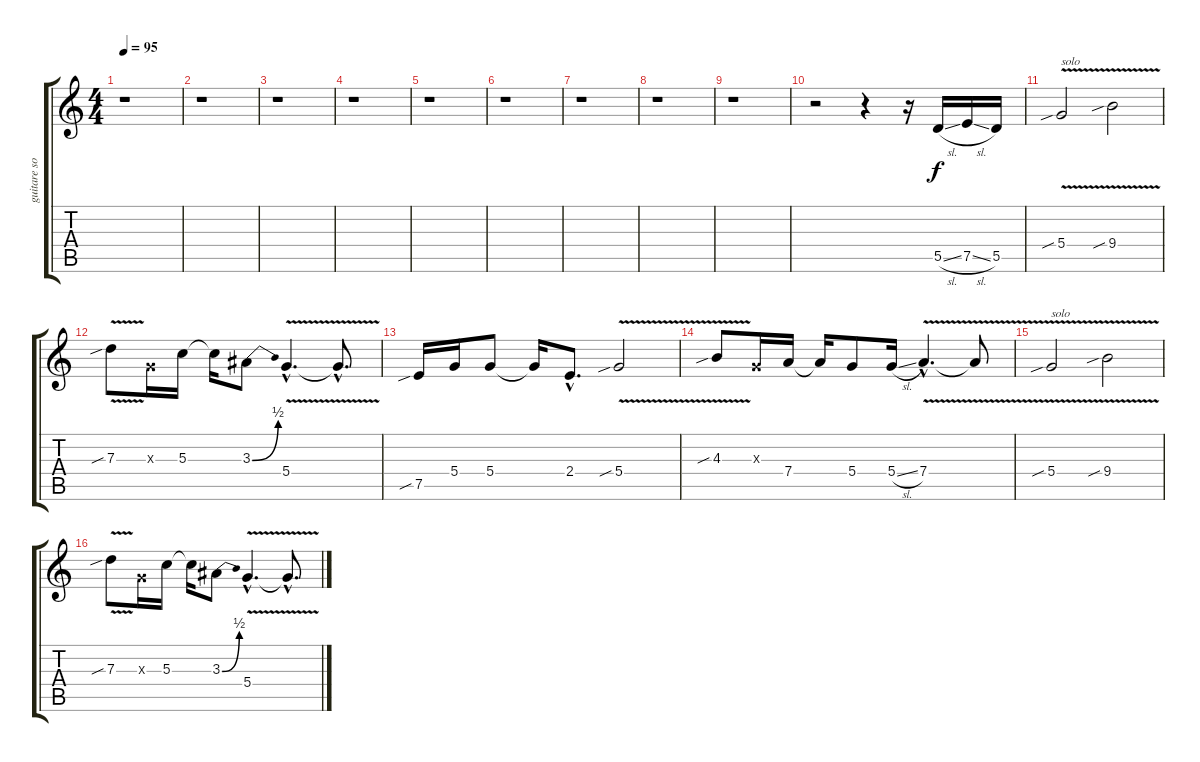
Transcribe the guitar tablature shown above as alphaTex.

\track ("guitare solo" "guitare so") {instrument overdrivenguitar}
\staff {score tabs}
\tuning (E4 B3 G3 D3 A2 E2) {hide}
\ts (4 4)
\tempo 95
\clef g2
\ks c
r.1{dy f} |
r.1 |
r.1 |
r.1 |
r.1 |
r.1 |
r.1 |
r.1 |
r.1 |
r.2 r.4 r.16 5.5{sl}.16 7.5{sl}.16 5.5.16 |
5.4{v sib}.2{txt "solo"} 9.4{v sib}.2 |
7.3{v sib}.8 0.3{x}.16 5.3.16 5.3{t}.16 3.3{be (bend 0 0 60 2)}.8 5.4{v hac}.4{d} 5.4{hac t}.8{d} |
7.5{sib}.16 5.4.16 5.4.8 5.4{t}.16 2.4{hac}.8{d} 5.4{v sib}.2 |
4.3{v sib}.8 0.3{x}.16 7.4.16 7.4{t}.16 5.4.8 5.4{sl}.16 7.4{v hac}.4{d} 7.4{t}.8 |
5.4{v sib}.2{txt "solo"} 9.4{v sib}.2 |
7.3{v sib}.8 0.3{x}.16 5.3.16 5.3{t}.16 3.3{be (bend 0 0 60 2)}.8 5.4{v hac}.4{d} 5.4{hac t}.8{d}
